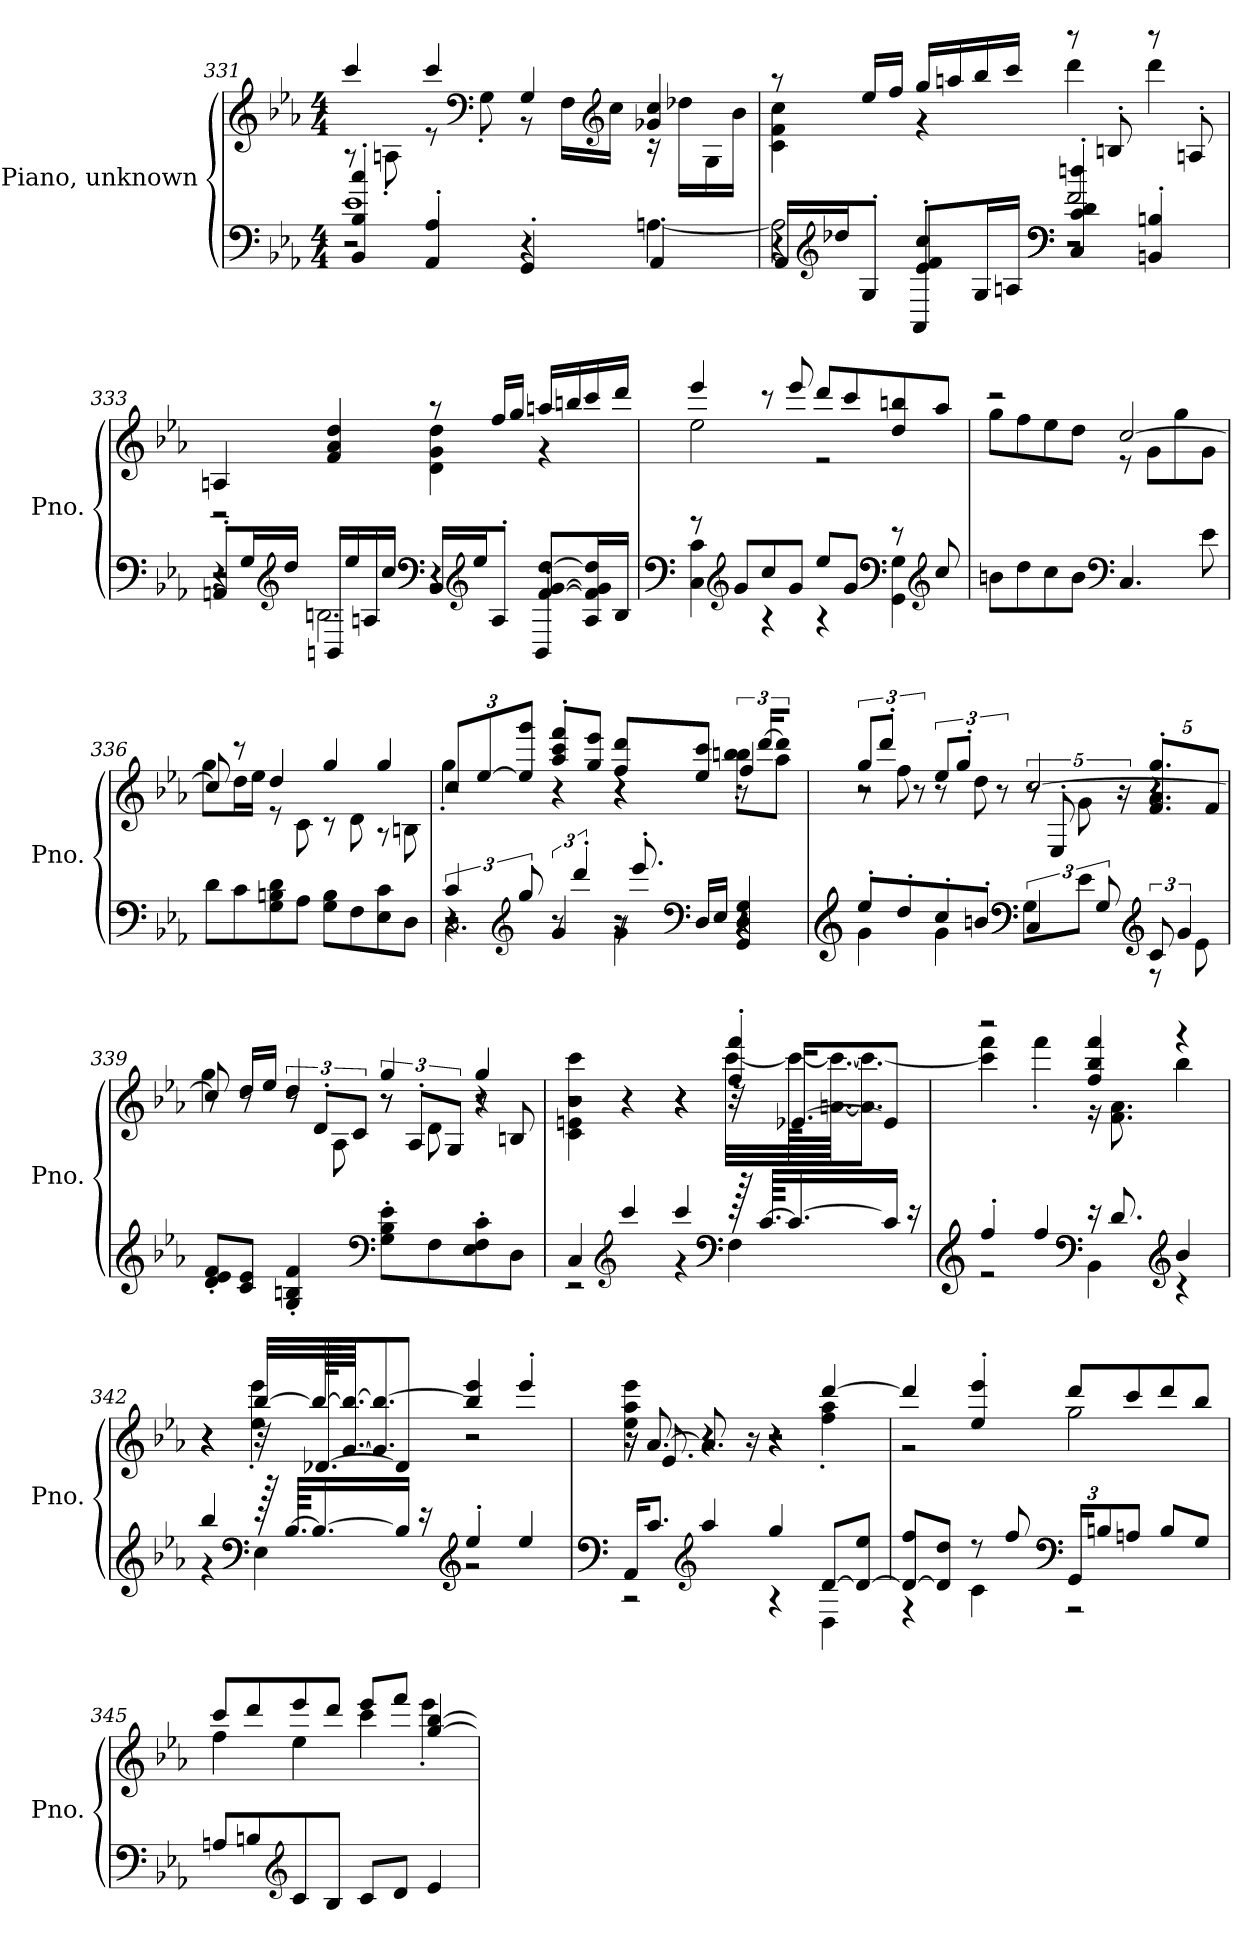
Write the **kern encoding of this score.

**kern	**kern
*part1	*part1
*staff2	*staff1
*I"Piano, unknown	*
*I'Pno.	*
*clefF4	*clefG2
*k[b-e-a-]	*k[b-e-a-]
*M4/4	*M4/4
=331	=331
*^	*^
*	*^	*	*
1e-	2r	4BB-/' 4B-/' 4cc/'	4ccc/	8r
.	.	.	.	8An'\
.	.	4AA-/' 4A-/'	4ccc/	8r
*	*	*	*clefF4	*
.	.	.	.	8G'\
.	4r	4GG'/	4G/	8r
.	.	.	.	16F\LL
*	*	*	*clefG2	*
.	.	.	.	16cc\JJ
.	[4An\	4AA-'/	4g-X/ 4cc/	16r
.	.	.	.	16dd-X\LL
.	.	.	.	16G\
.	.	.	.	16b-\JJ
!!LO:LB:g=z	!!
=332	=332	=332	=332	=332
4r	2A\]	16AA-/LL	8r	4c\ 4f\ 4cc\
*clefG2	*	*	*	*
.	.	16dd-X/J	.	.
.	.	8G'/J	16ee-/LL	.
.	.	.	16ff/JJ	.
4e-/ 4f/ 4cc/	.	8AA-'/L	16gg/LL	4r
.	.	.	16aan/	.
.	.	16G/L	16bb-/	.
.	.	16An/JJ	16ccc/JJ	.
*clefF4	*	*	*	*
2f/	2r	4C/' 4c/' 4d/' 4ddn/'	8r	4ddd\
.	.	.	8Bn'/	.
.	.	4BBn/' 4Bn/'	8r	4ddd\
.	.	.	8An'/	.
!!LO:PB:g=z	!!
=333	=333	=333	=333	=333
8AAn'/L	4r	2r	4An/	2r
16G/L	.	.	.	.
*clefG2	*	*	*	*
16dd/JJ	.	.	.	.
16BBn/LL	2.Bn\	.	4f/ 4a-/ 4dd/	.
16ee-/	.	.	.	.
16An/	.	.	.	.
16cc/JJ	.	.	.	.
*clefF4	*	*	*	*
16BB/LL	.	4r	8r	4d\ 4g\ 4dd\
*clefG2	*	*	*	*
16ee-/J	.	.	.	.
8A'/J	.	.	16ff/LL	.
.	.	.	16gg/JJ	.
[8f/ [8g/ [8dd/L	.	4BB'/	16aan/LL	4r
.	.	.	16bbn/	.
16A/ 16f/] 16g/] 16dd/]L	.	.	16ccc/	.
16B/JJ	.	.	16ddd/JJ	.
*v	*v	*v	*	*
=334	=334	=334
*clefF4	*	*
*^	*	*
8r	4C\ 4c\	4eee-/	2ee-\
*clefG2	*	*	*
8g/L	.	.	.
8cc/	4r	8r	.
8g/J	.	8eee-/	.
8ee-/L	4r	8ddd/L	2r
8g/J	.	8ccc/	.
*clefF4	*	*	*
8r	4GG\ 4G\	8dd/ 8bbn/	.
*clefG2	*	*	*
8cc/	.	8aa-/J	.
*v	*v	*	*
!!LO:LB:g=z	!!
=335	=335	=335
8bn\L	2r	8gg\L
8dd\	.	8ff\
8cc\	.	8ee-\
8b\J	.	8dd\J
*clefF4	*	*
4.C/	[2cc/	8r
.	.	8g\L
.	.	8gg\
8e-\	.	8g\J
=336	=336	=336
8d\L	8cc/]	8gg\L
8c\	8r	16dd\L
.	.	16ee-\JJ
8G\ 8Bn\ 8d\	4dd/	8r
8A-\J	.	8c\
8G\ 8B\L	4gg/	8r
8F\	.	8d\
8E-\ 8c\	4gg/	8r
8D\J	.	8Bn\
*	*v	*v
=337	=337
*^	*
*	*^	*
*	*	*^	*
*	*	*	*	*Xbrackettup
*	*	*	*	*^
*	*	*	*	*	*^
4c/	2r	6r	2.C\	12cc/L	4gg'\	2r
.	.	.	.	[12ee-/	.	.
*clefG2	*	*	*	*	*	*
.	.	12gg/	.	12ee-/] 12ggg/J	.	.
4g/	.	12r	.	8aa-/' 8ccc/' 8fff/'L	4r	.
.	.	6ddd'/	.	.	.	.
.	.	.	.	8gg/ 8eee-/J	.	.
16r	4g\	8r	.	8ff/ 8ddd/L	4r	4r
8.eee-'/	.	.	.	.	.	.
*clefF4	*	*	*	*	*	*
.	.	16D/LL	.	8ee-/ 8ccc/J	.	.
.	.	16E-/JJ	.	.	.	.
*	*	*	*	*brackettup	*	*
4r	4r	4GG/ 4D/ 4G/	4r	12r	8bb-\' 8bbn\'L	4ff/
.	.	.	.	[24ddd/KL	.	.
.	.	.	.	8ddd/J]	8aa-\J	.
*v	*v	*v	*v	*	*	*
!!LO:LB:g=z	!!	!!
=338	=338	=338	=338
*clefG2	*	*	*
*^	*	*	*
8ee-'/L	4g\	2r	8r	12gg/L
.	.	.	.	12ddd'/J
8dd'/	.	.	8ff\	.
.	.	.	.	12r
8cc'/	4g\	.	8r	12ee-/L
.	.	.	.	12gg'/J
8bn'/J	.	.	8dd\	.
.	.	.	.	12r
*clefF4	*	*	*	*
6C/	8G\L	[2cc/	8r	10r
.	.	.	.	10E-'/
.	8e-\J	.	8g\	.
12G/	.	.	.	.
.	.	.	.	20r
*clefG2	*	*	*	*
12c/	8r	.	4r	10.f/' 10.a-/' 10.gg/'L
6g/	.	.	.	.
.	8e-\	.	.	.
.	.	.	.	10f/J
*v	*v	*	*	*
=339	=339	=339	=339
8d/' 8e-/' 8f/'L	8cc/]	4gg\	8r
8c/ 8e-/J	8r	.	16dd/LL
.	.	.	16ee-/JJ
4G/' 4Bn/' 4f/'	4dd/	8r	12r
.	.	.	12d'/L
.	.	8A-\	.
.	.	.	12c/J
*clefF4	*	*	*
8G\' 8B\' 8e-\'L	4gg/	8r	12r
.	.	.	12A-'/L
8F\	.	8d\	.
.	.	.	12G/J
8E-\' 8F\' 8c\'	4gg/	4r	8r
8D\J	.	.	8Bn/
!!LO:LB:g=z	!!	!!
=340	=340	=340	=340
*^	*	*	*
4C/	2r	2r	4c\ 4en\ 4b-\ 4ccc\	2r
*clefG2	*	*	*	*
4ccc/	.	.	4r	.
4ccc/	4r	4r	4r	4r
*clefF4	*	*	*	*
128r	4F\	4ff/' 4fff/'	[32ccc\LLL	32r
[64.c/KKLL	.	.	.	.
16.c/_	.	.	128ccc\KL_	[16.e-X/KL
.	.	.	[64.an\ 64.ccc\_JJJ	.
.	.	.	8.a\] 8.ccc\_J	.
16c/JJ]	.	.	.	8e-/J]
16r	.	.	.	.
*	*	*v	*v	*v
=341	=341	=341
*clefG2	*	*
*	*	*^
4ff'/	2r	2r	4ccc\] 4fff\
4ff/	.	.	4fff'\
*clefF4	*	*	*
16r	4BB-\	4ff/ 4bb-/ 4fff/	16r
8.d/	.	.	8.f\ 8.a-\
*clefG2	*	*	*
4b-/	4r	4r	4bb-\
!!LO:LB:g=z
=342	=342	=342	=342
*	*	*	*^
4bb-/	4r	4r	4r	4r
*clefF4	*	*	*	*
128r	4E-\	[32bb-/LLL	4ee-\' 4eee-\'	32r
[64.B-/KKLL	.	.	.	.
16.B-/_	.	128bb-/KL_	.	[16.d-X/KL
.	.	[64.g/ 64.bb-/_JJJ	.	.
.	.	8.g/] 8.bb-/_J	.	.
16B-/JJ]	.	.	.	8d-/J]
16r	.	.	.	.
*clefG2	*	*	*	*
4ee-'/	2r	4bb-/] 4eee-/	2r	2r
4ee-/	.	4eee-'/	.	.
=343	=343	=343	=343	=343
*clefF4	*	*	*	*
16AA-/KL	2r	16r	4ee-\ 4aa-\ 4eee-\	16r
8.c/J	.	[8.a-/	.	8.e-/
*clefG2	*	*	*	*
4aa-/	.	8.a-/]	4r	4r
.	.	16r	.	.
4gg/	4r	4r	4r	2r
[8d/L	4D\	[4ddd/	4ff\' 4aa-\'	.
8d/_ 8ee-/J	.	.	.	.
*	*	*	*v	*v
!!LO:LB:g=z
=344	=344	=344	=344
8d/_ 8ff/L	4r	4ddd/]	2r
8d/] 8dd/J	.	.	.
8r	4c\	4ee-/' 4eee-/'	.
8ff/	.	.	.
*clefF4	*	*	*
*Xbrackettup	*	*	*
24GG/KL	2r	8ddd/L	2gg\
12Bn/	.	.	.
8An/J	.	8ccc/	.
8B/L	.	8ddd/	.
8G/J	.	8bb-/J	.
*v	*v	*	*
=345	=345	=345
8An/L	8ccc/L	4ff\
8Bn/	8ddd/	.
*clefG2	*	*
8c/	8eee-/	4ee-\
8B/J	8ddd/J	.
8c/L	8eee-/L	4ccc\
8d/J	8fff/J	.
4e-/	[4gg/ [4bb-/	4eee-'\
*	*v	*v
=	=
*-	*-
